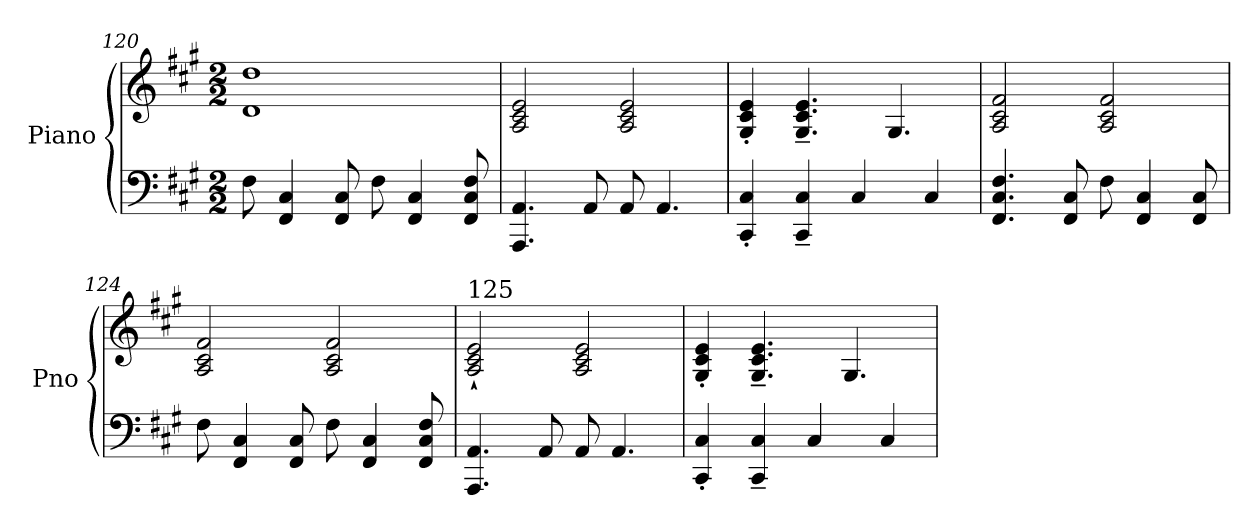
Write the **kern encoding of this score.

**kern	**kern
*part1	*part1
*staff2	*staff1
*I"Piano	*
*I'Pno	*
*clefF4	*clefG2
*k[f#c#g#]	*k[f#c#g#]
*M2/2	*M2/2
=120	=120
*	*^
8F#\	1dd	1d
4FF#/ 4C#/	.	.
8FF#/ 8C#/	.	.
8F#\	.	.
4FF#/ 4C#/	.	.
8FF#/ 8C#/ 8F#/	.	.
*	*v	*v
=121	=121
4.AAA/ 4.AA/	2A/ 2c#/ 2e/
8AA/	.
8AA/	2A/ 2c#/ 2e/
4.AA/	.
=122	=122
4CC#/' 4C#/'	4G#/' 4c#/' 4e/'
4CC#/~ 4C#/~	4.G#/~ 4.c#/~ 4.e/~
4C#/	.
.	4.G#/
4C#/	.
=123	=123
4.FF#/ 4.C#/ 4.F#/	2A/ 2c#/ 2f#/
8FF#/ 8C#/	.
8F#\	2A/ 2c#/ 2f#/
4FF#/ 4C#/	.
8FF#/ 8C#/	.
=124	=124
8F#\	2A/ 2c#/ 2f#/
4FF#/ 4C#/	.
8FF#/ 8C#/	.
8F#\	2A/ 2c#/ 2f#/
4FF#/ 4C#/	.
8FF#/ 8C#/ 8F#/	.
!!LO:LB:g=z
=125	=125
!	!LO:TX:a:t=125
4.AAA/ 4.AA/	2A/` 2c#/` 2e/`
8AA/	.
8AA/	2A/ 2c#/ 2e/
4.AA/	.
=126	=126
4CC#/' 4C#/'	4G#/' 4c#/' 4e/'
4CC#/~ 4C#/~	4.G#/~ 4.c#/~ 4.e/~
4C#/	.
.	4.G#/
4C#/	.
=	=
*-	*-
